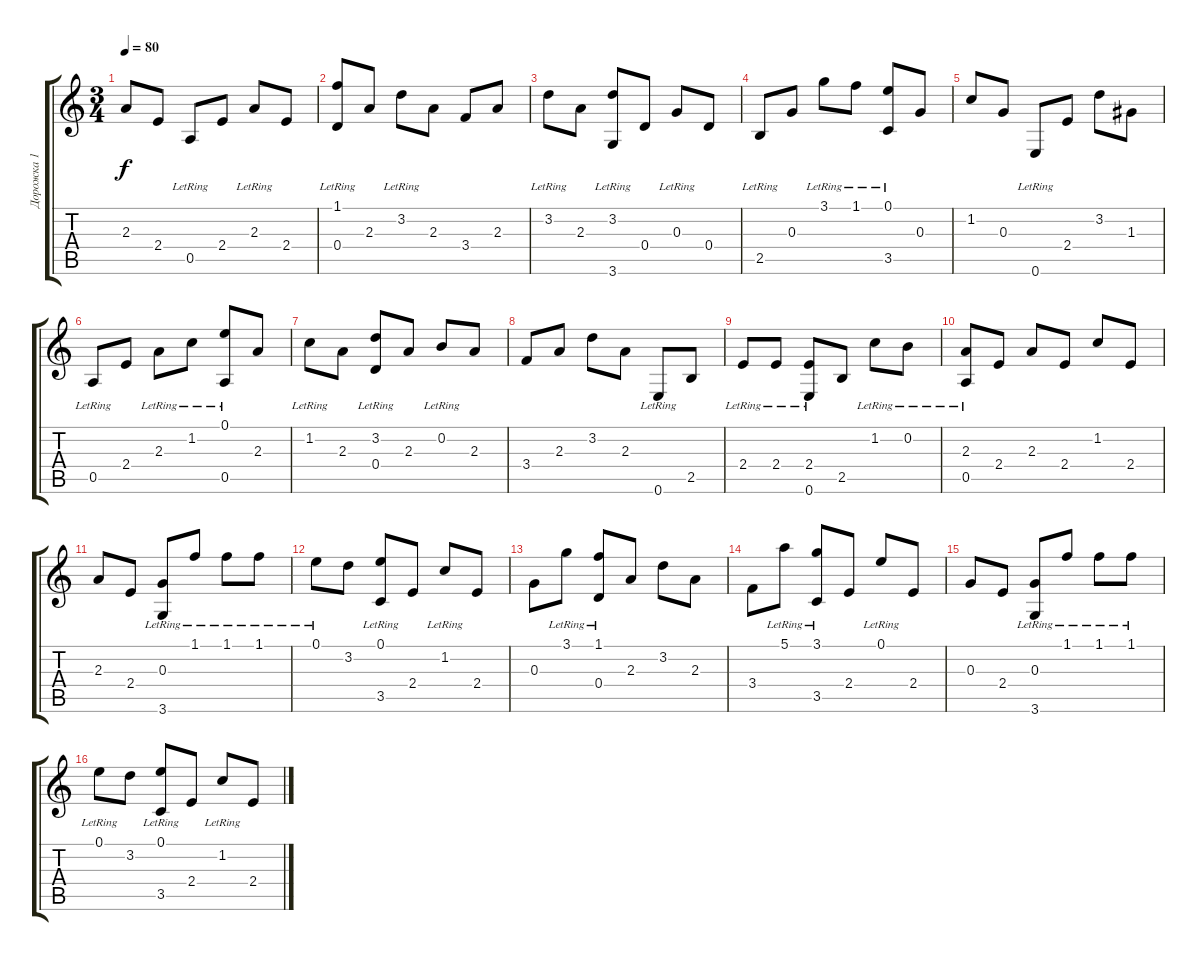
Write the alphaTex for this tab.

\track ("Дорожка 1" "Дорожка 1") {instrument electricguitarjazz}
\staff {score tabs}
\tuning (E4 B3 G3 D3 A2 E2) {hide}
\ts (3 4)
\tempo 80
\clef g2
\ks c
2.3.8{dy f} 2.4.8 0.5{lr}.8 2.4.8 2.3{lr}.8 2.4.8 |
(1.1{lr} 0.4).8 2.3.8 3.2{lr}.8 2.3.8 3.4.8 2.3.8 |
3.2{lr}.8 2.3.8 (3.2{lr} 3.6).8 0.4.8 0.3{lr}.8 0.4.8 |
2.5{lr}.8 0.3.8 3.1{lr}.8 1.1{lr}.8 (0.1{lr} 3.5{lr}).8 0.3.8 |
1.2.8 0.3.8 0.6{lr}.8 2.4.8 3.2.8 1.3.8 |
0.5{lr}.8 2.4.8 2.3{lr}.8 1.2{lr}.8 (0.1{lr} 0.5{lr}).8 2.3.8 |
1.2{lr}.8 2.3.8 (3.2{lr} 0.4).8 2.3.8 0.2{lr}.8 2.3.8 |
3.4.8 2.3.8 3.2.8 2.3.8 0.6{lr}.8 2.5.8 |
2.4{lr}.8 2.4{lr}.8 (2.4{lr} 0.6{lr}).8 2.5.8 1.2{lr}.8 0.2{lr}.8 |
(2.3{lr} 0.5).8 2.4.8 2.3.8 2.4.8 1.2.8 2.4.8 |
2.3.8 2.4.8 (0.3{lr} 3.6{lr}).8 1.1{lr}.8 1.1{lr}.8 1.1{lr}.8 |
0.1{lr}.8 3.2.8 (0.1{lr} 3.5).8 2.4.8 1.2{lr}.8 2.4.8 |
0.3.8 3.1{lr}.8 (1.1{lr} 0.4{lr}).8 2.3.8 3.2.8 2.3.8 |
3.4.8 5.1{lr}.8 (3.1{lr} 3.5{lr}).8 2.4.8 0.1{lr}.8 2.4.8 |
0.3.8 2.4.8 (0.3{lr} 3.6{lr}).8 1.1{lr}.8 1.1{lr}.8 1.1{lr}.8 |
0.1{lr}.8 3.2.8 (0.1{lr} 3.5).8 2.4.8 1.2{lr}.8 2.4.8
